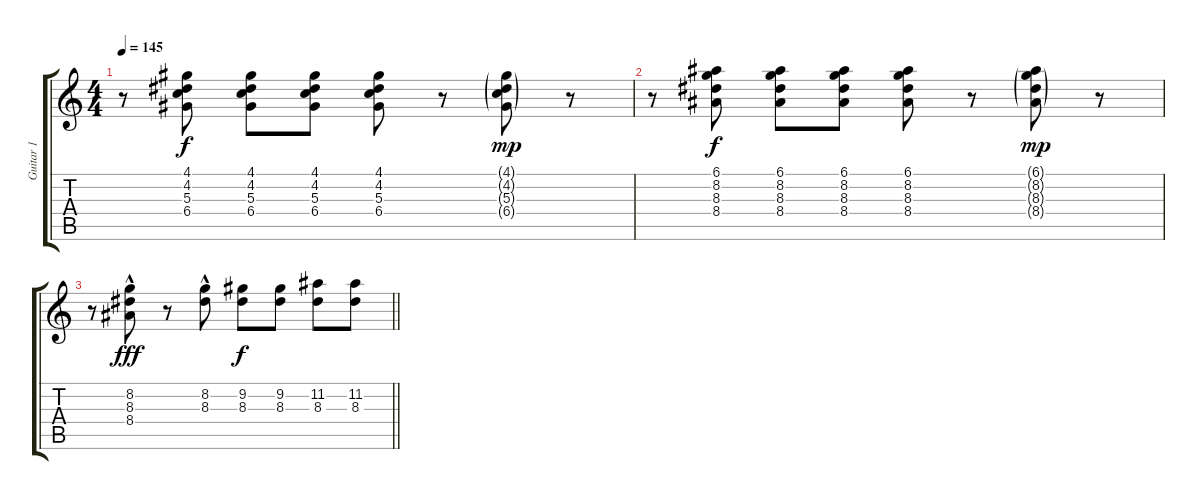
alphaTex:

\track ("Guitar 1" "Guitar 1") {instrument electricguitarclean}
\staff {score tabs}
\tuning (E4 B3 G3 D3 A2 E2) {hide}
\ts (4 4)
\tempo 145
\clef g2
\ks c
r.8{dy mp} (4.1 4.2 5.3 6.4).8{dy f} (4.1 4.2 5.3 6.4).8 (4.1 4.2 5.3 6.4).8 (4.1 4.2 5.3 6.4).8 r.8 (4.1{g} 4.2{g} 5.3{g} 6.4{g}).8{dy mp} r.8 |
r.8 (6.1 8.2 8.3 8.4).8{dy f} (6.1 8.2 8.3 8.4).8 (6.1 8.2 8.3 8.4).8 (6.1 8.2 8.3 8.4).8 r.8 (6.1{g} 8.2{g} 8.3{g} 8.4{g}).8{dy mp} r.8 |
\barLineRight lightlight
r.8 (8.2{hac} 8.3{hac} 8.4{hac}).8{dy fff} r.8 (8.2{hac} 8.3{hac}).8 (9.2 8.3).8{dy f} (9.2 8.3).8 (11.2 8.3).8 (11.2 8.3).8
